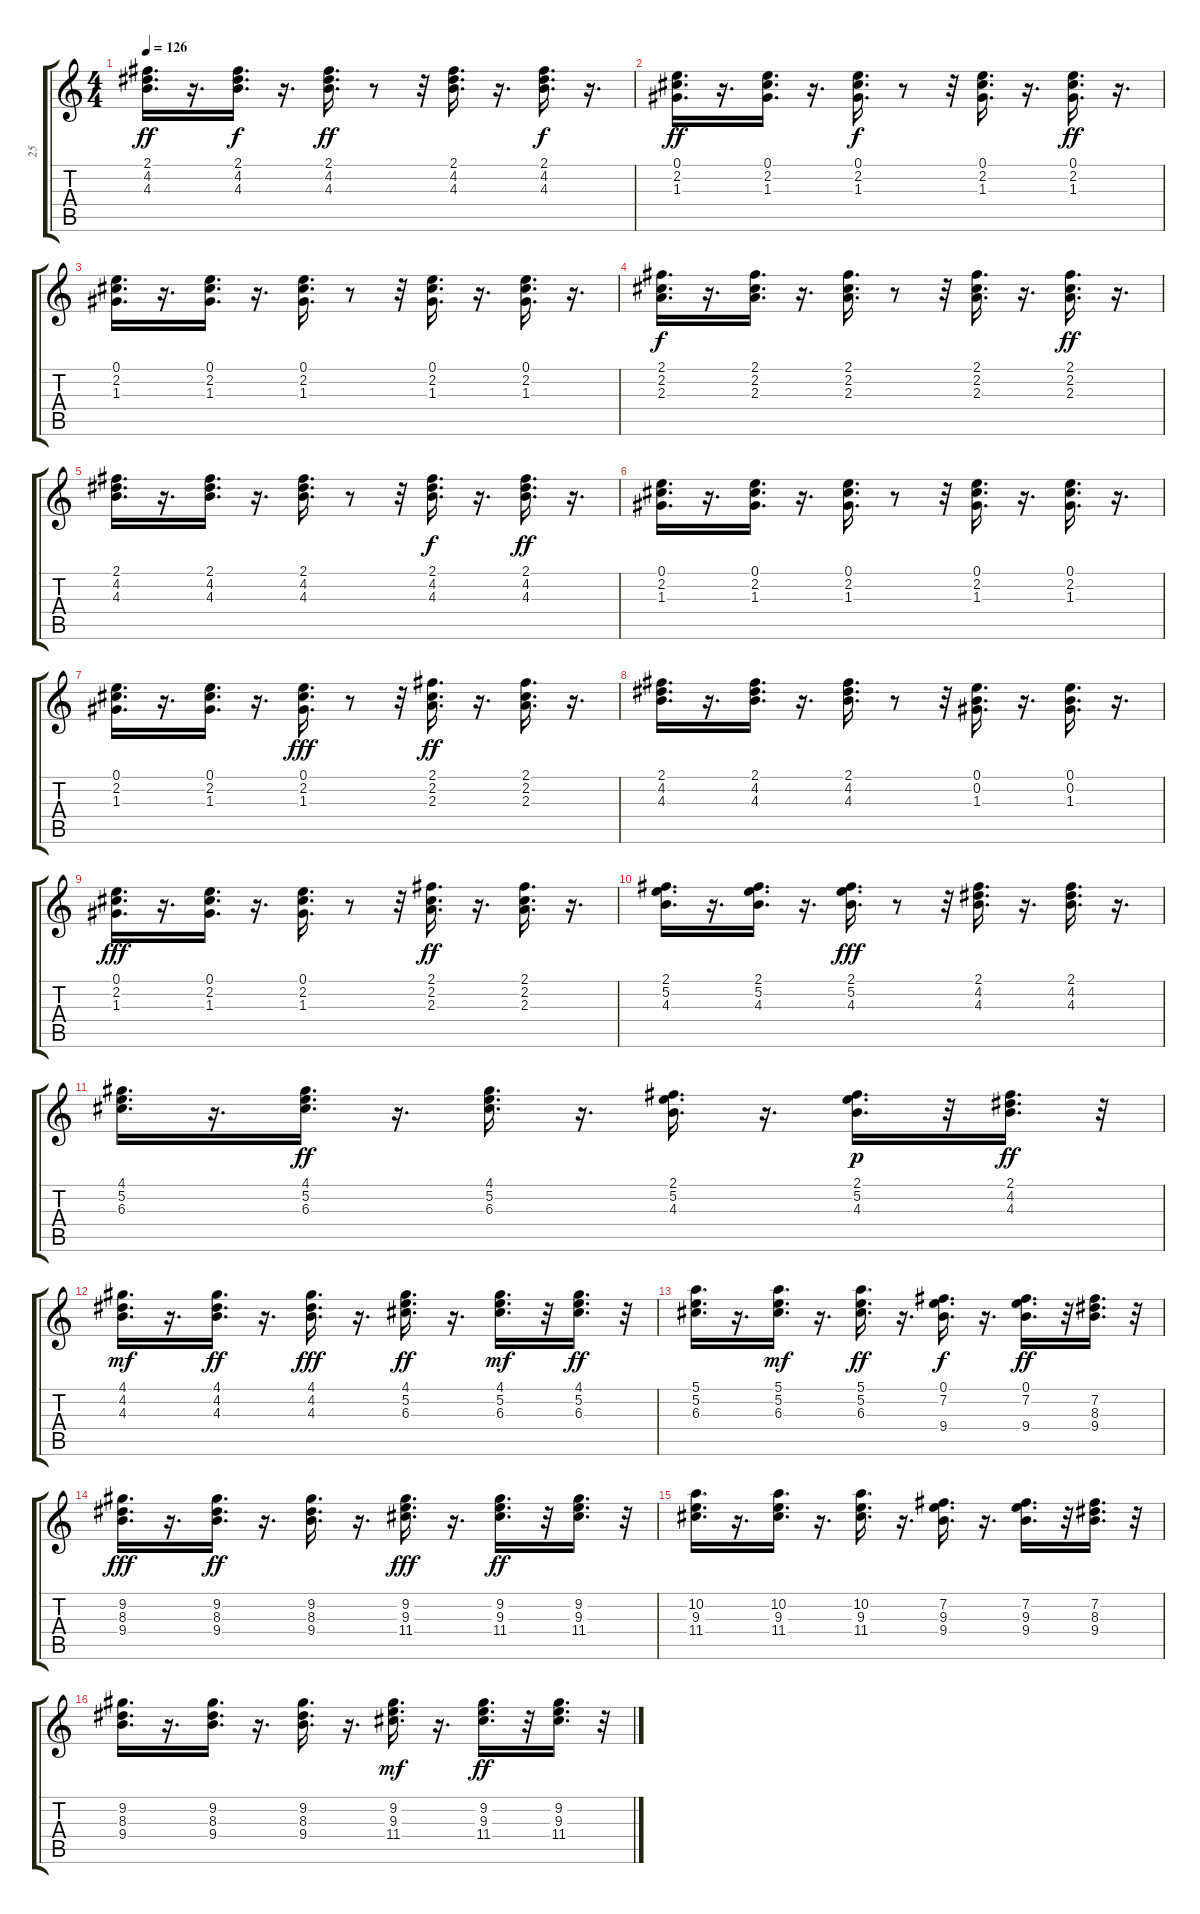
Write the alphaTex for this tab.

\track ("25" "25") {instrument acousticguitarnylon}
\staff {score tabs}
\tuning (E4 B3 G3 D3 A2 E2) {hide}
\ts (4 4)
\tempo 126
\clef g2
\ks c
(2.1 4.2 4.3).16{d dy ff} r.16{d} (2.1 4.2 4.3).16{d dy f} r.16{d} (2.1 4.2 4.3).16{d dy ff} r.8 r.32 (2.1 4.2 4.3).16{d} r.16{d} (2.1 4.2 4.3).16{d dy f} r.16{d} |
(0.1 2.2 1.3).16{d dy ff} r.16{d} (0.1 2.2 1.3).16{d} r.16{d} (0.1 2.2 1.3).16{d dy f} r.8 r.32 (0.1 2.2 1.3).16{d} r.16{d} (0.1 2.2 1.3).16{d dy ff} r.16{d} |
(0.1 2.2 1.3).16{d} r.16{d} (0.1 2.2 1.3).16{d} r.16{d} (0.1 2.2 1.3).16{d} r.8 r.32 (0.1 2.2 1.3).16{d} r.16{d} (0.1 2.2 1.3).16{d} r.16{d} |
(2.1 2.2 2.3).16{d dy f} r.16{d} (2.1 2.2 2.3).16{d} r.16{d} (2.1 2.2 2.3).16{d} r.8 r.32 (2.1 2.2 2.3).16{d} r.16{d} (2.1 2.2 2.3).16{d dy ff} r.16{d} |
(2.1 4.2 4.3).16{d} r.16{d} (2.1 4.2 4.3).16{d} r.16{d} (2.1 4.2 4.3).16{d} r.8 r.32 (2.1 4.2 4.3).16{d dy f} r.16{d} (2.1 4.2 4.3).16{d dy ff} r.16{d} |
(0.1 2.2 1.3).16{d} r.16{d} (0.1 2.2 1.3).16{d} r.16{d} (0.1 2.2 1.3).16{d} r.8 r.32 (0.1 2.2 1.3).16{d} r.16{d} (0.1 2.2 1.3).16{d} r.16{d} |
(0.1 2.2 1.3).16{d} r.16{d} (0.1 2.2 1.3).16{d} r.16{d} (0.1 2.2 1.3).16{d dy fff} r.8 r.32 (2.1 2.2 2.3).16{d dy ff} r.16{d} (2.1 2.2 2.3).16{d} r.16{d} |
(2.1 4.2 4.3).16{d} r.16{d} (2.1 4.2 4.3).16{d} r.16{d} (2.1 4.2 4.3).16{d} r.8 r.32 (0.1 0.2 1.3).16{d} r.16{d} (0.1 0.2 1.3).16{d} r.16{d} |
(0.1 2.2 1.3).16{d dy fff} r.16{d} (0.1 2.2 1.3).16{d} r.16{d} (0.1 2.2 1.3).16{d} r.8 r.32 (2.1 2.2 2.3).16{d dy ff} r.16{d} (2.1 2.2 2.3).16{d} r.16{d} |
(2.1 5.2 4.3).16{d} r.16{d} (2.1 5.2 4.3).16{d} r.16{d} (2.1 5.2 4.3).16{d dy fff} r.8 r.32 (2.1 4.2 4.3).16{d} r.16{d} (2.1 4.2 4.3).16{d} r.16{d} |
(4.1 5.2 6.3).16{d} r.16{d} (4.1 5.2 6.3).16{d dy ff} r.16{d} (4.1 5.2 6.3).16{d} r.16{d} (2.1 5.2 4.3).16{d} r.16{d} (2.1 5.2 4.3).16{d dy p} r.32 (2.1 4.2 4.3).16{d dy ff} r.32 |
(4.1 4.2 4.3).16{d dy mf} r.16{d} (4.1 4.2 4.3).16{d dy ff} r.16{d} (4.1 4.2 4.3).16{d dy fff} r.16{d} (4.1 5.2 6.3).16{d dy ff} r.16{d} (4.1 5.2 6.3).16{d dy mf} r.32 (4.1 5.2 6.3).16{d dy ff} r.32 |
(5.1 5.2 6.3).16{d} r.16{d} (5.1 5.2 6.3).16{d dy mf} r.16{d} (5.1 5.2 6.3).16{d dy ff} r.16{d} (0.1 7.2 9.4).16{d dy f} r.16{d} (0.1 7.2 9.4).16{d dy ff} r.32 (7.2 8.3 9.4).16{d} r.32 |
(9.2 8.3 9.4).16{d dy fff} r.16{d} (9.2 8.3 9.4).16{d dy ff} r.16{d} (9.2 8.3 9.4).16{d} r.16{d} (9.2 9.3 11.4).16{d dy fff} r.16{d} (9.2 9.3 11.4).16{d dy ff} r.32 (9.2 9.3 11.4).16{d} r.32 |
(10.2 9.3 11.4).16{d} r.16{d} (10.2 9.3 11.4).16{d} r.16{d} (10.2 9.3 11.4).16{d} r.16{d} (7.2 9.3 9.4).16{d} r.16{d} (7.2 9.3 9.4).16{d} r.32 (7.2 8.3 9.4).16{d} r.32 |
(9.2 8.3 9.4).16{d} r.16{d} (9.2 8.3 9.4).16{d} r.16{d} (9.2 8.3 9.4).16{d} r.16{d} (9.2 9.3 11.4).16{d dy mf} r.16{d} (9.2 9.3 11.4).16{d dy ff} r.32 (9.2 9.3 11.4).16{d} r.32
